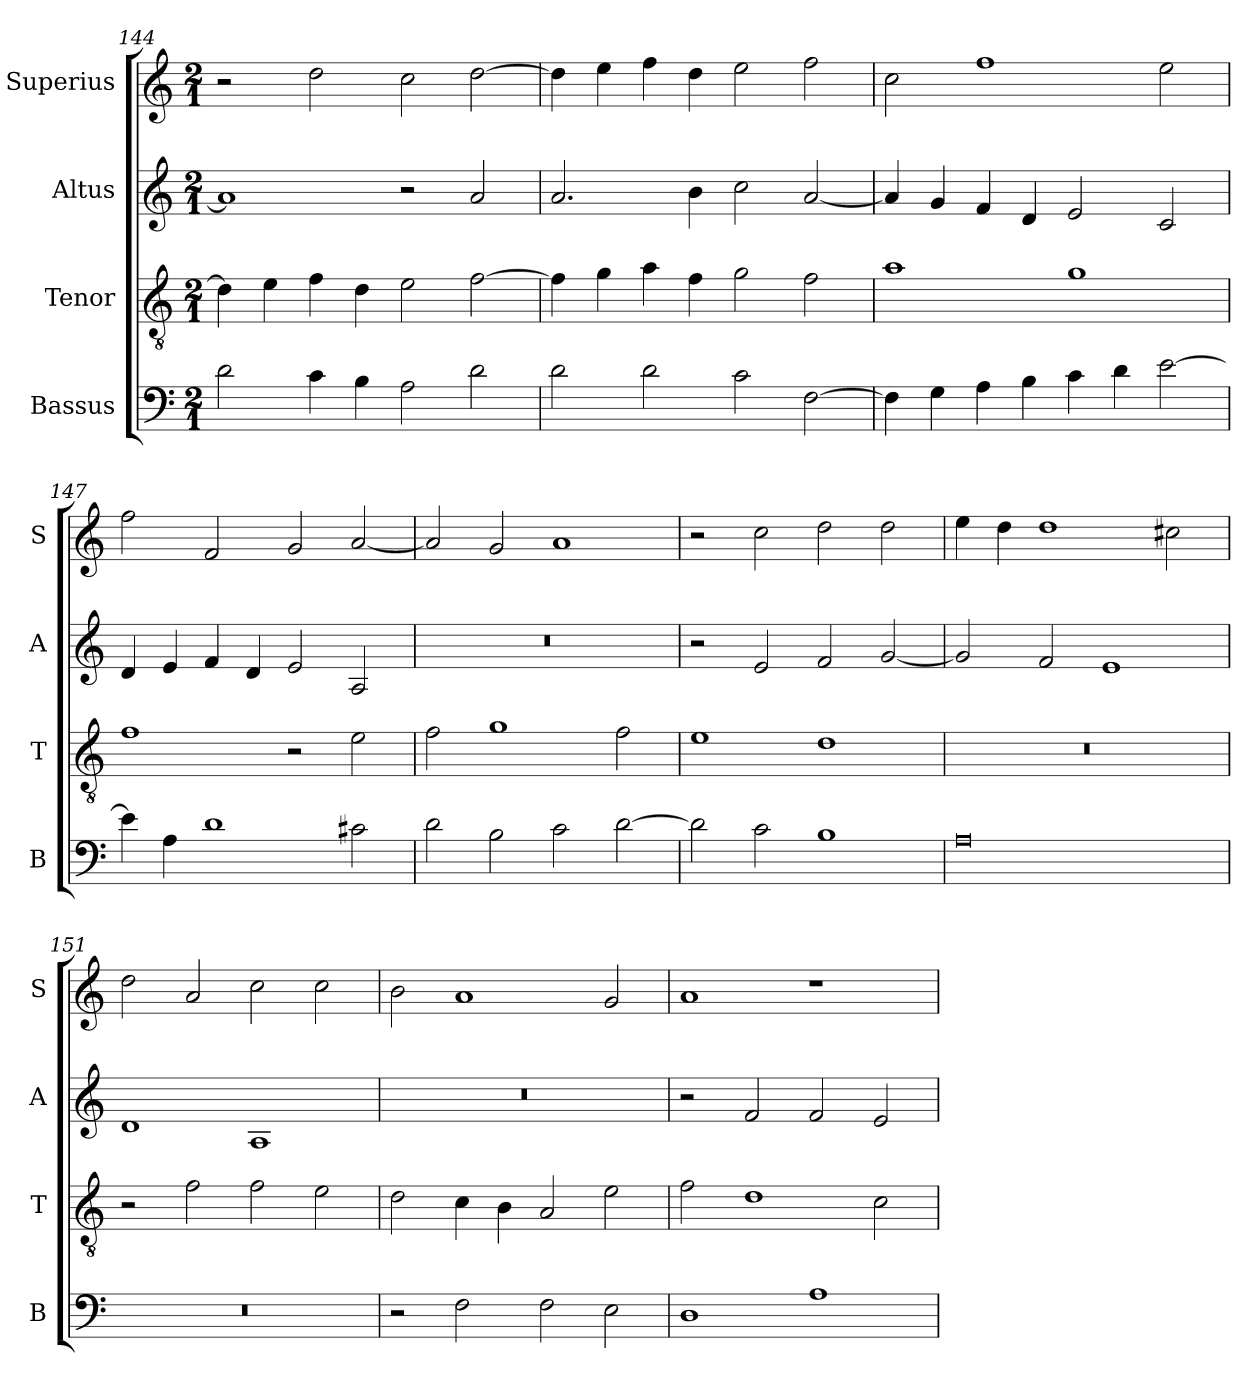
**kern	**kern	**kern	**kern
*part4	*part3	*part2	*part1
*staff4	*staff3	*staff2	*staff1
*I"Bassus	*I"Tenor	*I"Altus	*I"Superius
*I'B	*I'T	*I'A	*I'S
*clefF4	*clefGv2	*clefG2	*clefG2
*k[]	*k[]	*k[]	*k[]
*C:	*C:	*C:	*C:
*M2/1	*M2/1	*M2/1	*M2/1
=144	=144	=144	=144
2d	4d]	1a]	2r
.	4e	.	.
4c	4f	.	2dd
4B	4d	.	.
2A	2e	2r	2cc
2d	[2f	2a	[2dd
=145	=145	=145	=145
2d	4f]	2.a	4dd]
.	4g	.	4ee
2d	4a	.	4ff
.	4f	4b	4dd
2c	2g	2cc	2ee
[2F	2f	[2a	2ff
=146	=146	=146	=146
4F]	1a	4a]	2cc
4G	.	4g	.
4A	.	4f	1ff
4B	.	4d	.
4c	1g	2e	.
4d	.	.	.
[2e	.	2c	2ee
=147	=147	=147	=147
4e]	1f	4d	2ff
4A	.	4e	.
1d	.	4f	2f
.	.	4d	.
.	2r	2e	2g
2c#X	2e	2A	[2a
=148	=148	=148	=148
2d	2f	0r	2a]
2B	1g	.	2g
2c	.	.	1a
[2d	2f	.	.
=149	=149	=149	=149
2d]	1e	2r	2r
2c	.	2e	2cc
1B	1d	2f	2dd
.	.	[2g	2dd
=150	=150	=150	=150
0A	0r	2g]	4ee
.	.	.	4dd
.	.	2f	1dd
.	.	1e	.
.	.	.	2cc#X
=151	=151	=151	=151
0r	2r	1d	2dd
.	2f	.	2a
.	2f	1A	2cc
.	2e	.	2cc
=152	=152	=152	=152
2r	2d	0r	2b
2F	4c	.	1a
.	4B	.	.
2F	2A	.	.
2E	2e	.	2g
=153	=153	=153	=153
1D	2f	2r	1a
.	1d	2f	.
1A	.	2f	1r
.	2c	2e	.
=	=	=	=
*-	*-	*-	*-
